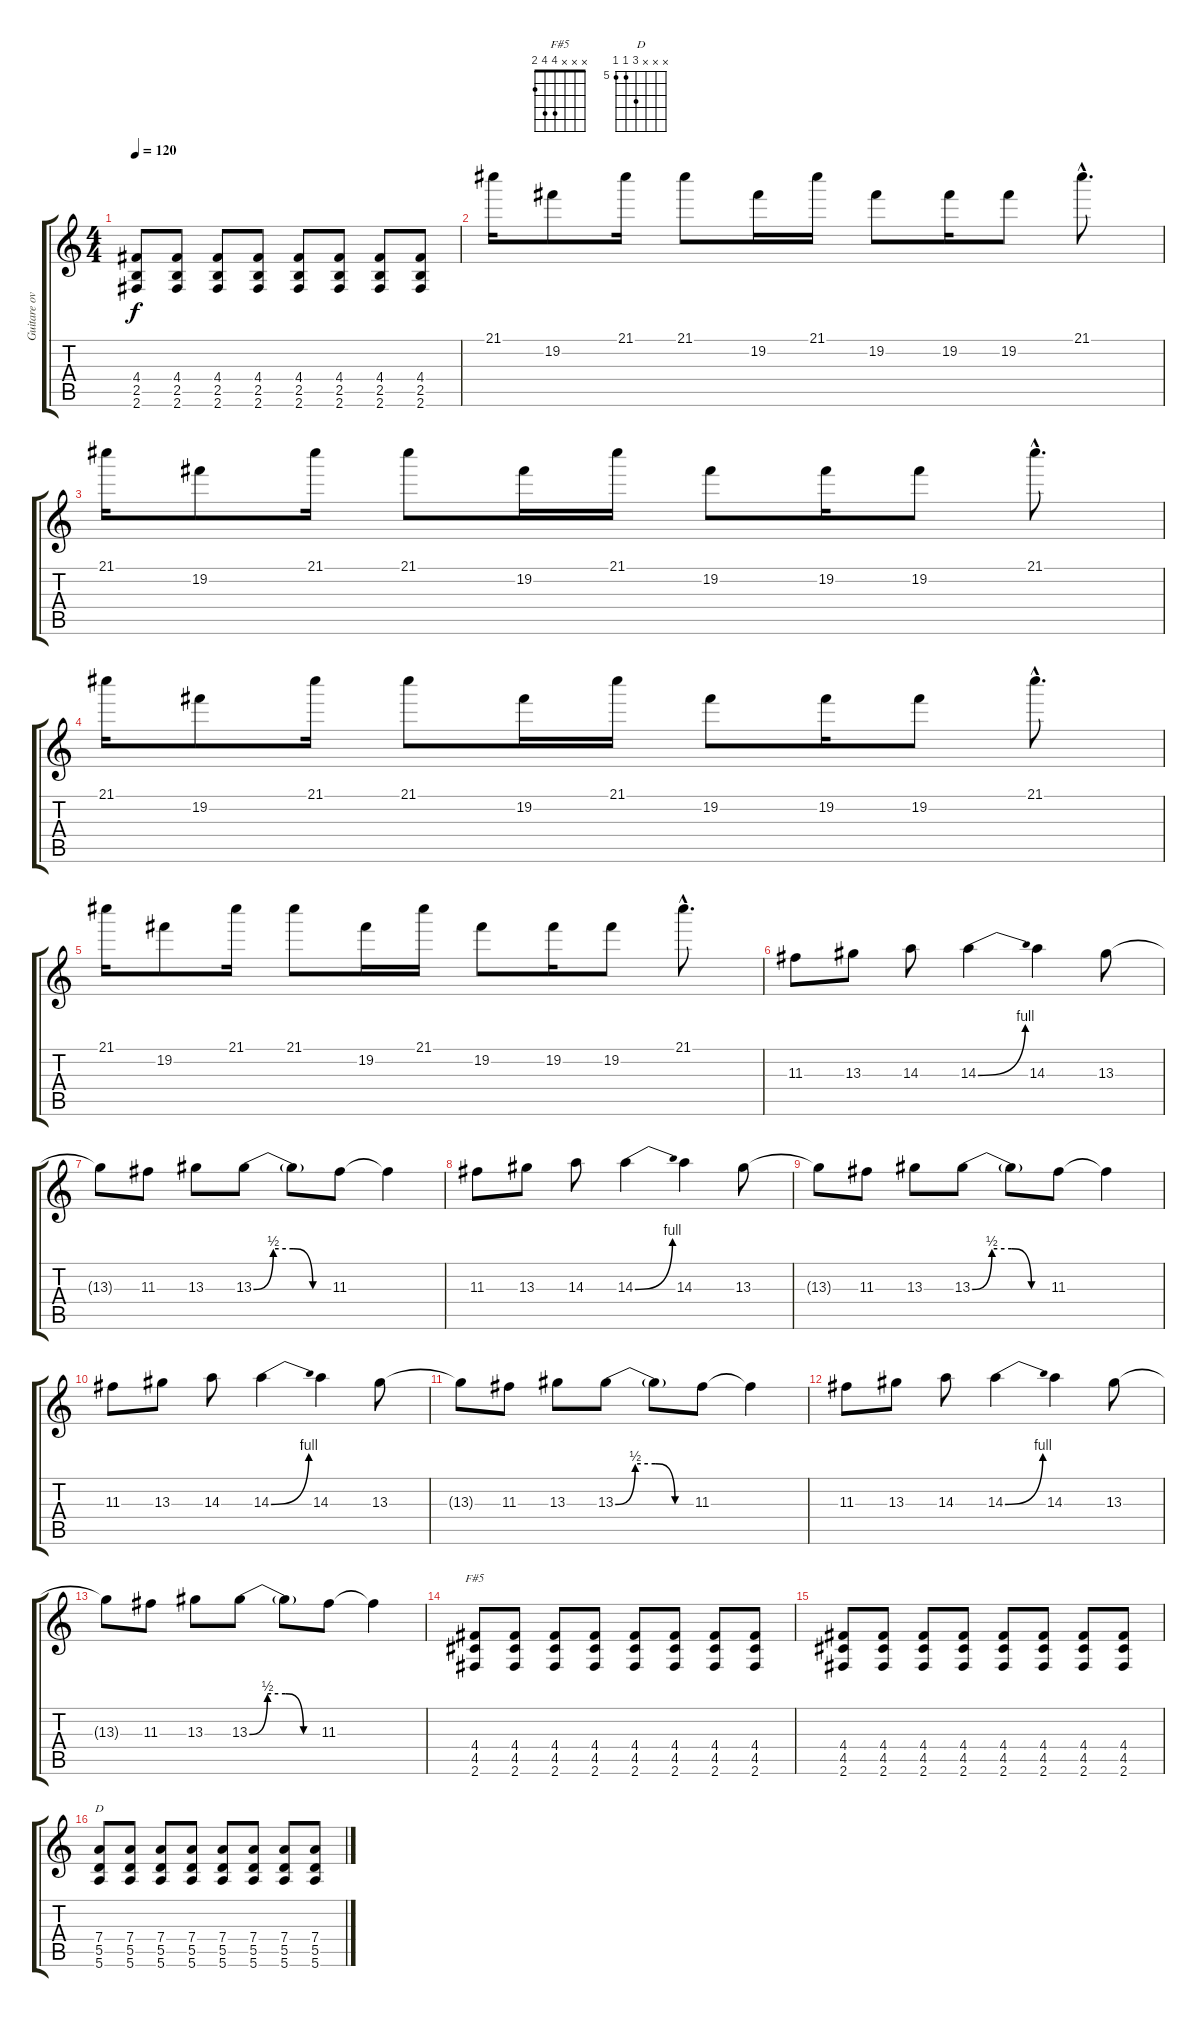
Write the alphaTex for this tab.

\track ("Guitare overdrive" "Guitare ov") {instrument overdrivenguitar}
\staff {score tabs}
\tuning (E4 B3 G3 D3 A2 E2) {hide}
\chord ("F#5" x x x 4 4 2)
\chord ("D" x x x 7 5 5) {firstfret 5}
\ts (4 4)
\tempo 120
\clef g2
\ks c
(4.4 2.5 2.6).8{dy f} (4.4 2.5 2.6).8 (4.4 2.5 2.6).8 (4.4 2.5 2.6).8 (4.4 2.5 2.6).8 (4.4 2.5 2.6).8 (4.4 2.5 2.6).8 (4.4 2.5 2.6).8 |
21.1.16 19.2.8 21.1.16 21.1.8 19.2.16 21.1.16 19.2.8 19.2.16 19.2.8 21.1{hac}.8{d} |
21.1.16 19.2.8 21.1.16 21.1.8 19.2.16 21.1.16 19.2.8 19.2.16 19.2.8 21.1{hac}.8{d} |
21.1.16 19.2.8 21.1.16 21.1.8 19.2.16 21.1.16 19.2.8 19.2.16 19.2.8 21.1{hac}.8{d} |
21.1.16 19.2.8 21.1.16 21.1.8 19.2.16 21.1.16 19.2.8 19.2.16 19.2.8 21.1{hac}.8{d} |
11.3.8 13.3.8 14.3.8 14.3{be (bend 0 0 60 4)}.4 14.3.4 13.3.8 |
13.3{t}.8 11.3.8 13.3.8 13.3{be (custom 0 0 15 2 30 2 45 0 60 0)}.8 13.3{t}.8 11.3.8 11.3{t}.4 |
11.3.8 13.3.8 14.3.8 14.3{be (bend 0 0 60 4)}.4 14.3.4 13.3.8 |
13.3{t}.8 11.3.8 13.3.8 13.3{be (custom 0 0 15 2 30 2 45 0 60 0)}.8 13.3{t}.8 11.3.8 11.3{t}.4 |
11.3.8 13.3.8 14.3.8 14.3{be (bend 0 0 60 4)}.4 14.3.4 13.3.8 |
13.3{t}.8 11.3.8 13.3.8 13.3{be (custom 0 0 15 2 30 2 45 0 60 0)}.8 13.3{t}.8 11.3.8 11.3{t}.4 |
11.3.8 13.3.8 14.3.8 14.3{be (bend 0 0 60 4)}.4 14.3.4 13.3.8 |
13.3{t}.8 11.3.8 13.3.8 13.3{be (custom 0 0 15 2 30 2 45 0 60 0)}.8 13.3{t}.8 11.3.8 11.3{t}.4 |
(4.4 4.5 2.6).8{ch "F#5"} (4.4 4.5 2.6).8 (4.4 4.5 2.6).8 (4.4 4.5 2.6).8 (4.4 4.5 2.6).8 (4.4 4.5 2.6).8 (4.4 4.5 2.6).8 (4.4 4.5 2.6).8 |
(4.4 4.5 2.6).8 (4.4 4.5 2.6).8 (4.4 4.5 2.6).8 (4.4 4.5 2.6).8 (4.4 4.5 2.6).8 (4.4 4.5 2.6).8 (4.4 4.5 2.6).8 (4.4 4.5 2.6).8 |
(7.4 5.5 5.6).8{ch "D"} (7.4 5.5 5.6).8 (7.4 5.5 5.6).8 (7.4 5.5 5.6).8 (7.4 5.5 5.6).8 (7.4 5.5 5.6).8 (7.4 5.5 5.6).8 (7.4 5.5 5.6).8
